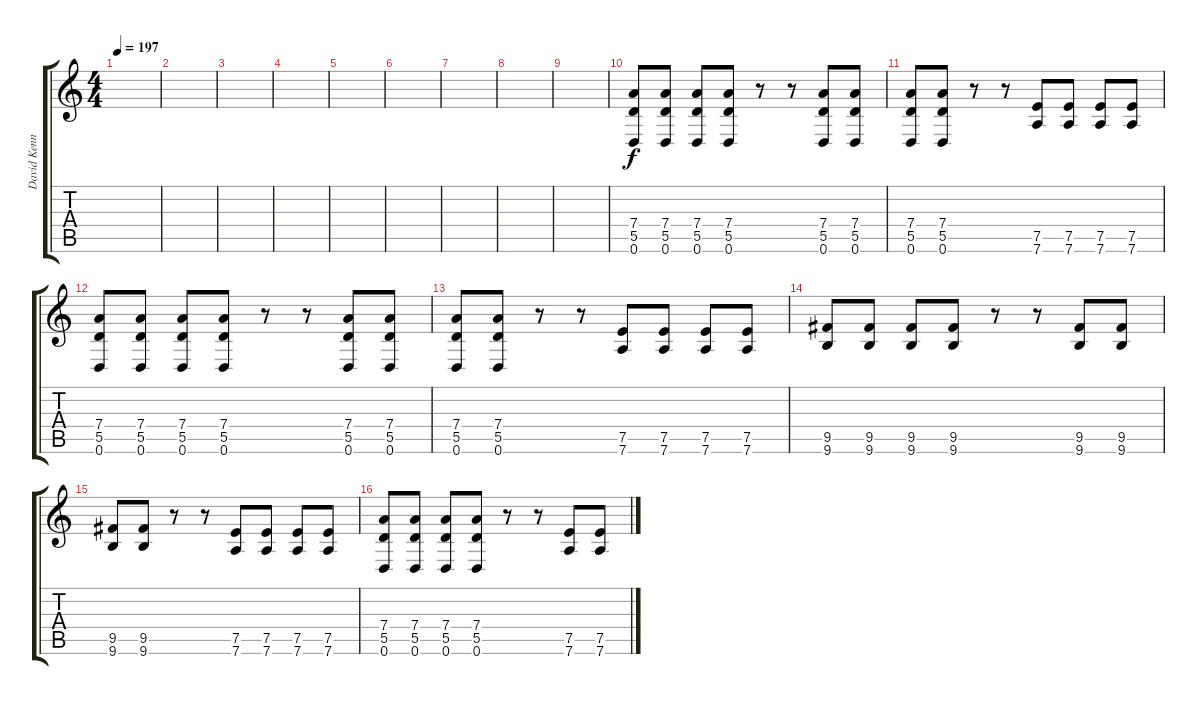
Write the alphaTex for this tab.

\track ("David Kennedy (Distortion)" "David Kenn") {instrument distortionguitar}
\staff {score tabs}
\tuning (E4 B3 G3 D3 A2 D2) {hide}
\ts (4 4)
\tempo 197
\clef g2
\ks c
|
|
|
|
|
|
|
|
|
(7.4 5.5 0.6).8 (7.4 5.5 0.6).8 (7.4 5.5 0.6).8 (7.4 5.5 0.6).8 r.8 r.8 (7.4 5.5 0.6).8 (7.4 5.5 0.6).8 |
(7.4 5.5 0.6).8 (7.4 5.5 0.6).8 r.8 r.8 (7.5 7.6).8 (7.5 7.6).8 (7.5 7.6).8 (7.5 7.6).8 |
(7.4 5.5 0.6).8 (7.4 5.5 0.6).8 (7.4 5.5 0.6).8 (7.4 5.5 0.6).8 r.8 r.8 (7.4 5.5 0.6).8 (7.4 5.5 0.6).8 |
(7.4 5.5 0.6).8 (7.4 5.5 0.6).8 r.8 r.8 (7.5 7.6).8 (7.5 7.6).8 (7.5 7.6).8 (7.5 7.6).8 |
(9.5 9.6).8 (9.5 9.6).8 (9.5 9.6).8 (9.5 9.6).8 r.8 r.8 (9.5 9.6).8 (9.5 9.6).8 |
(9.5 9.6).8 (9.5 9.6).8 r.8 r.8 (7.5 7.6).8 (7.5 7.6).8 (7.5 7.6).8 (7.5 7.6).8 |
(7.4 5.5 0.6).8 (7.4 5.5 0.6).8 (7.4 5.5 0.6).8 (7.4 5.5 0.6).8 r.8 r.8 (7.5 7.6).8 (7.5 7.6).8
